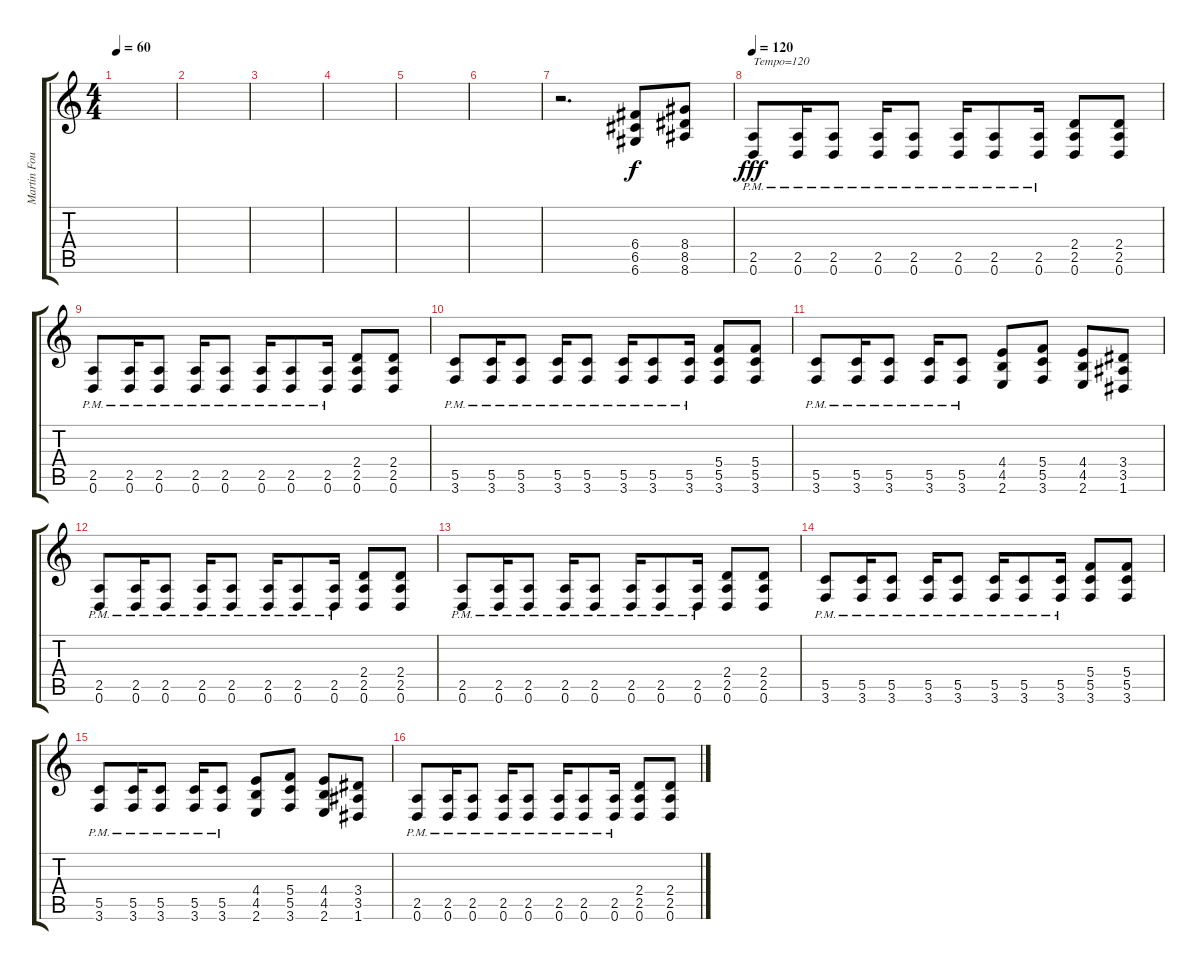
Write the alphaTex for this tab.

\track ("Martin Foul" "Martin Fou") {instrument distortionguitar}
\staff {score tabs}
\tuning (D4 A3 F3 C3 G2 D2) {hide}
\ts (4 4)
\tempo 60
\clef g2
\ks c
|
|
|
|
|
|
r.2{d} (6.4 6.5 6.6).8 (8.4 8.5 8.6).8 |
\tempo 120
(2.5{pm} 0.6{pm}).8{txt "Tempo=120" dy fff volume 14 balance 11} (2.5{pm} 0.6{pm}).16 (2.5{pm} 0.6{pm}).8 (2.5{pm} 0.6{pm}).16 (2.5{pm} 0.6{pm}).8 (2.5{pm} 0.6{pm}).16 (2.5{pm} 0.6{pm}).8 (2.5{pm} 0.6{pm}).16 (2.4 2.5 0.6).8 (2.4 2.5 0.6).8 |
(2.5{pm} 0.6{pm}).8 (2.5{pm} 0.6{pm}).16 (2.5{pm} 0.6{pm}).8 (2.5{pm} 0.6{pm}).16 (2.5{pm} 0.6{pm}).8 (2.5{pm} 0.6{pm}).16 (2.5{pm} 0.6{pm}).8 (2.5{pm} 0.6{pm}).16 (2.4 2.5 0.6).8 (2.4 2.5 0.6).8 |
(5.5{pm} 3.6{pm}).8 (5.5{pm} 3.6{pm}).16 (5.5{pm} 3.6{pm}).8 (5.5{pm} 3.6{pm}).16 (5.5{pm} 3.6{pm}).8 (5.5{pm} 3.6{pm}).16 (5.5{pm} 3.6{pm}).8 (5.5{pm} 3.6{pm}).16 (5.4 5.5 3.6).8 (5.4 5.5 3.6).8 |
(5.5{pm} 3.6{pm}).8 (5.5{pm} 3.6{pm}).16 (5.5{pm} 3.6{pm}).8 (5.5{pm} 3.6{pm}).16 (5.5{pm} 3.6{pm}).8 (4.4 4.5 2.6).8 (5.4 5.5 3.6).8 (4.4 4.5 2.6).8 (3.4 3.5 1.6).8 |
(2.5{pm} 0.6{pm}).8 (2.5{pm} 0.6{pm}).16 (2.5{pm} 0.6{pm}).8 (2.5{pm} 0.6{pm}).16 (2.5{pm} 0.6{pm}).8 (2.5{pm} 0.6{pm}).16 (2.5{pm} 0.6{pm}).8 (2.5{pm} 0.6{pm}).16 (2.4 2.5 0.6).8 (2.4 2.5 0.6).8 |
(2.5{pm} 0.6{pm}).8 (2.5{pm} 0.6{pm}).16 (2.5{pm} 0.6{pm}).8 (2.5{pm} 0.6{pm}).16 (2.5{pm} 0.6{pm}).8 (2.5{pm} 0.6{pm}).16 (2.5{pm} 0.6{pm}).8 (2.5{pm} 0.6{pm}).16 (2.4 2.5 0.6).8 (2.4 2.5 0.6).8 |
(5.5{pm} 3.6{pm}).8 (5.5{pm} 3.6{pm}).16 (5.5{pm} 3.6{pm}).8 (5.5{pm} 3.6{pm}).16 (5.5{pm} 3.6{pm}).8 (5.5{pm} 3.6{pm}).16 (5.5{pm} 3.6{pm}).8 (5.5{pm} 3.6{pm}).16 (5.4 5.5 3.6).8 (5.4 5.5 3.6).8 |
(5.5{pm} 3.6{pm}).8 (5.5{pm} 3.6{pm}).16 (5.5{pm} 3.6{pm}).8 (5.5{pm} 3.6{pm}).16 (5.5{pm} 3.6{pm}).8 (4.4 4.5 2.6).8 (5.4 5.5 3.6).8 (4.4 4.5 2.6).8 (3.4 3.5 1.6).8 |
(2.5{pm} 0.6{pm}).8 (2.5{pm} 0.6{pm}).16 (2.5{pm} 0.6{pm}).8 (2.5{pm} 0.6{pm}).16 (2.5{pm} 0.6{pm}).8 (2.5{pm} 0.6{pm}).16 (2.5{pm} 0.6{pm}).8 (2.5{pm} 0.6{pm}).16 (2.4 2.5 0.6).8 (2.4 2.5 0.6).8
